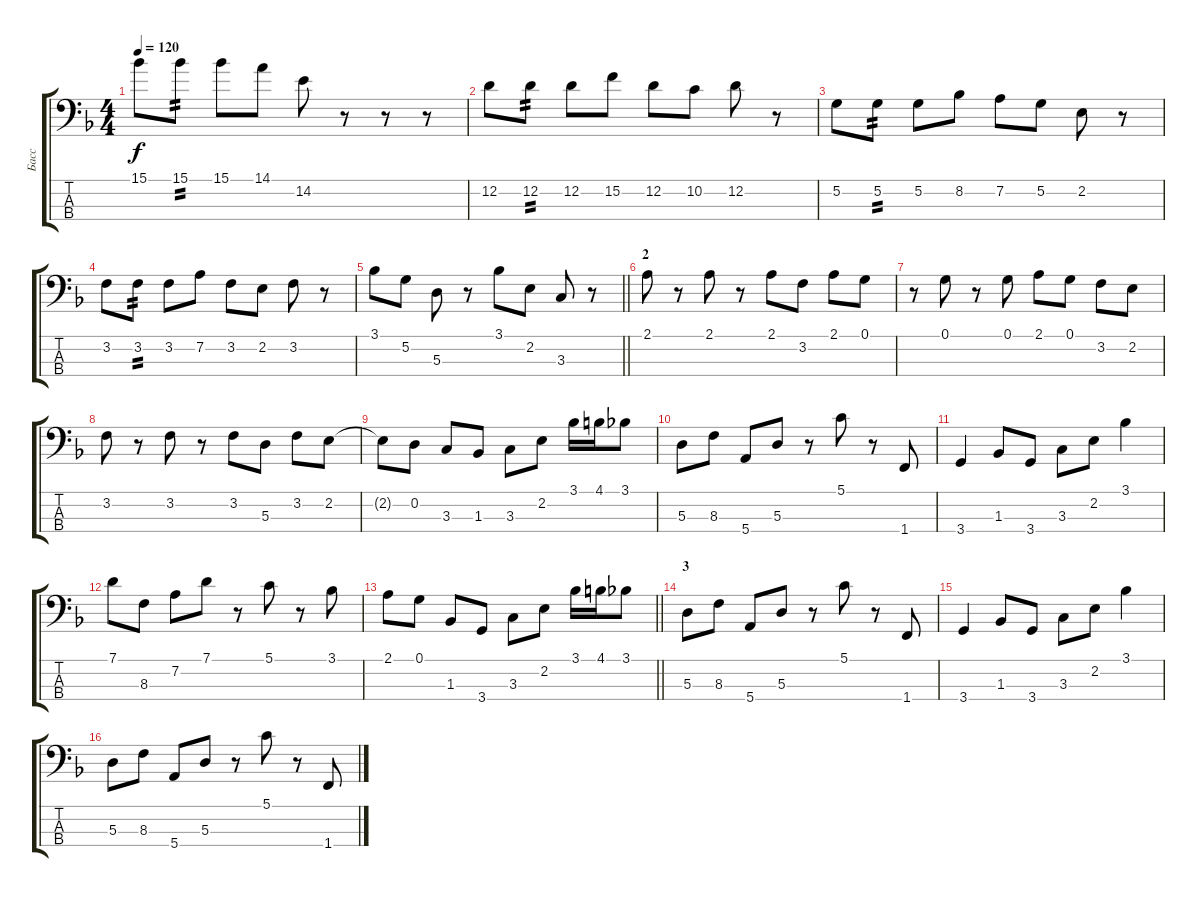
\track ("Басс" "Басс") {instrument electricbassfinger}
\staff {score tabs}
\tuning (G2 D2 A1 E1) {hide}
\ts (4 4)
\tempo 120
\clef f4
\ks dminor
15.1.8{dy f} 15.1.8{tp 2} 15.1.8 14.1.8 14.2.8 r.8 r.8 r.8 |
12.2.8 12.2.8{tp 2} 12.2.8 15.2.8 12.2.8 10.2.8 12.2.8 r.8 |
5.2.8 5.2.8{tp 2} 5.2.8 8.2.8 7.2.8 5.2.8 2.2.8 r.8 |
3.2.8 3.2.8{tp 2} 3.2.8 7.2.8 3.2.8 2.2.8 3.2.8 r.8 |
\barLineRight lightlight
3.1.8 5.2.8 5.3.8 r.8 3.1.8 2.2.8 3.3.8 r.8 |
\section ("" "2")
2.1.8 r.8 2.1.8 r.8 2.1.8 3.2.8 2.1.8 0.1.8 |
r.8 0.1.8 r.8 0.1.8 2.1.8 0.1.8 3.2.8 2.2.8 |
3.2.8 r.8 3.2.8 r.8 3.2.8 5.3.8 3.2.8 2.2.8 |
2.2{t}.8 0.2.8 3.3.8 1.3.8 3.3.8 2.2.8 3.1.16 4.1.16 3.1.8 |
5.3.8 8.3.8 5.4.8 5.3.8 r.8 5.1.8 r.8 1.4.8 |
3.4.4 1.3.8 3.4.8 3.3.8 2.2.8 3.1.4 |
7.1.8 8.3.8 7.2.8 7.1.8 r.8 5.1.8 r.8 3.1.8 |
\barLineRight lightlight
2.1.8 0.1.8 1.3.8 3.4.8 3.3.8 2.2.8 3.1.16 4.1.16 3.1.8 |
\section ("" "3")
5.3.8 8.3.8 5.4.8 5.3.8 r.8 5.1.8 r.8 1.4.8 |
3.4.4 1.3.8 3.4.8 3.3.8 2.2.8 3.1.4 |
5.3.8 8.3.8 5.4.8 5.3.8 r.8 5.1.8 r.8 1.4.8
